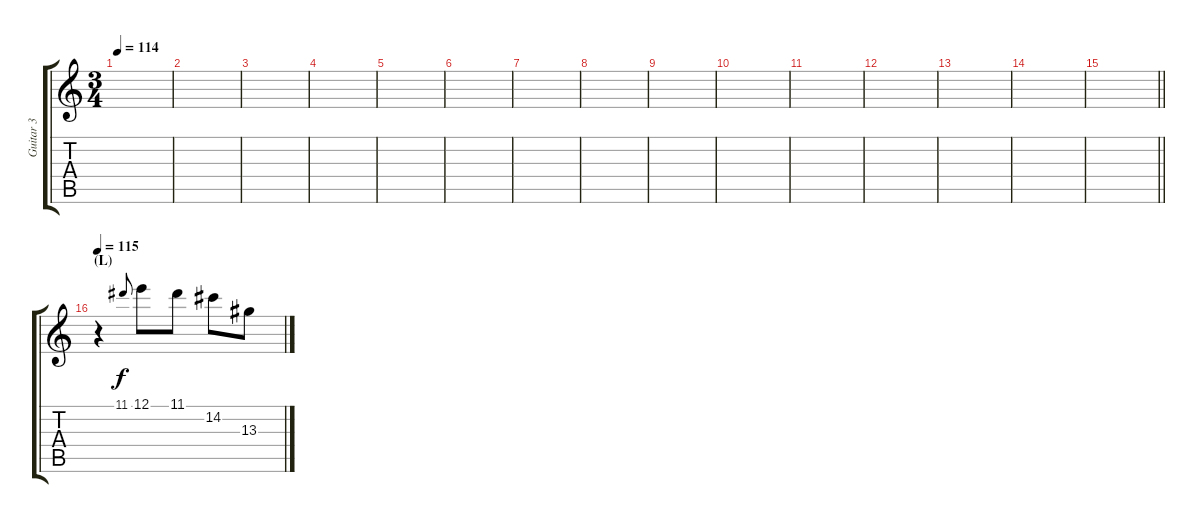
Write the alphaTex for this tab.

\track ("Guitar 3" "Guitar 3") {instrument electricguitarjazz}
\staff {score tabs}
\tuning (E4 B3 G3 D3 A2 E2) {hide}
\ts (3 4)
\tempo 114
\clef g2
\ks c
|
|
|
|
|
|
|
|
|
|
|
|
|
|
\barLineRight lightlight
|
\section ("" "(L)")
\tempo 115
r.4{balance 0} 11.1.8{gr onbeat} 12.1.8 11.1.8 14.2.8 13.3.8
